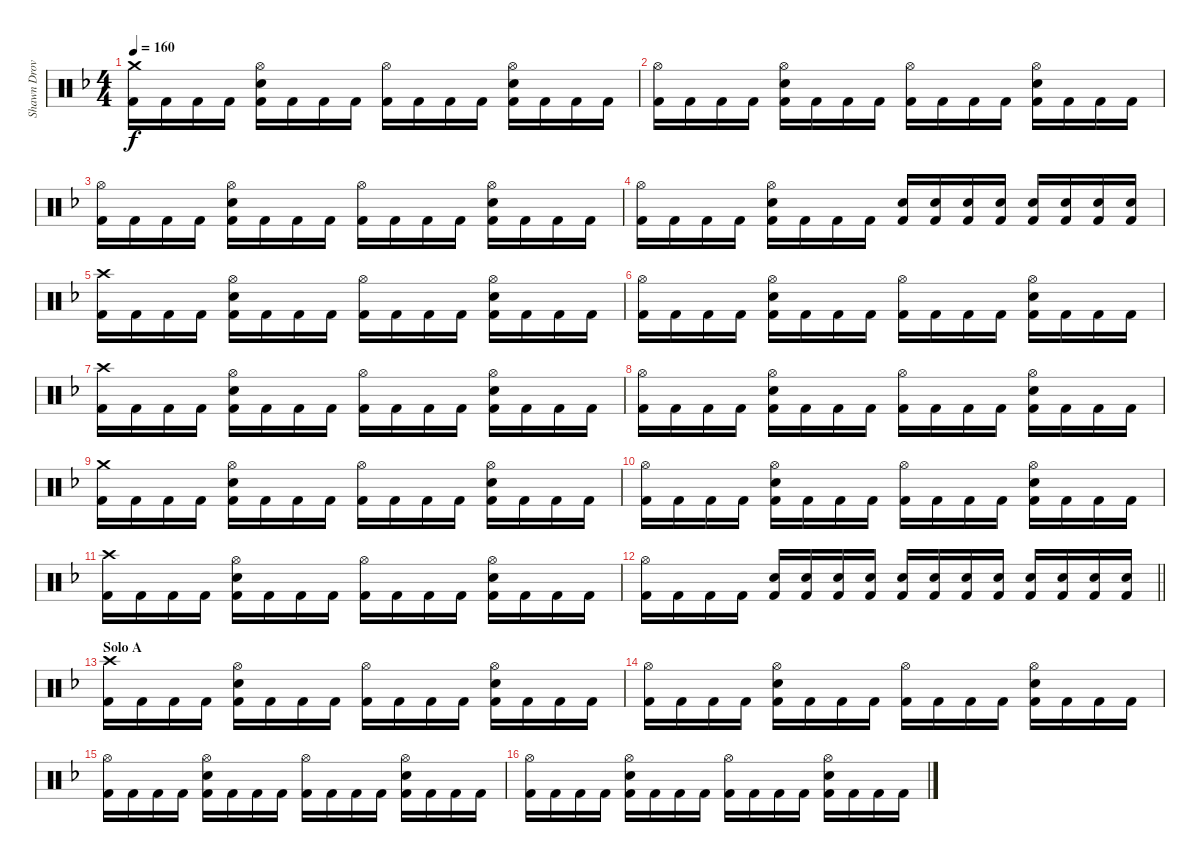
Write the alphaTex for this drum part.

\track ("Shawn Drover - Drums" "Shawn Drov") {instrument percussion}
\staff {score}
\articulation defaults
\ts (4 4)
\tempo 160
\clef neutral
\ks f
("Crash medium (hit)" "Kick (hit) 2").16{dy f} "Kick (hit) 2".16 "Kick (hit) 2".16 "Kick (hit) 2".16 ("Snare (hit) 2" "Hi-Hat (open)" "Kick (hit) 2").16 "Kick (hit) 2".16 "Kick (hit) 2".16 "Kick (hit) 2".16 ("Hi-Hat (open)" "Kick (hit) 2").16 "Kick (hit) 2".16 "Kick (hit) 2".16 "Kick (hit) 2".16 ("Snare (hit) 2" "Hi-Hat (open)" "Kick (hit) 2").16 "Kick (hit) 2".16 "Kick (hit) 2".16 "Kick (hit) 2".16 |
("Hi-Hat (open)" "Kick (hit) 2").16 "Kick (hit) 2".16 "Kick (hit) 2".16 "Kick (hit) 2".16 ("Snare (hit) 2" "Hi-Hat (open)" "Kick (hit) 2").16 "Kick (hit) 2".16 "Kick (hit) 2".16 "Kick (hit) 2".16 ("Hi-Hat (open)" "Kick (hit) 2").16 "Kick (hit) 2".16 "Kick (hit) 2".16 "Kick (hit) 2".16 ("Snare (hit) 2" "Hi-Hat (open)" "Kick (hit) 2").16 "Kick (hit) 2".16 "Kick (hit) 2".16 "Kick (hit) 2".16 |
("Hi-Hat (open)" "Kick (hit) 2").16 "Kick (hit) 2".16 "Kick (hit) 2".16 "Kick (hit) 2".16 ("Snare (hit) 2" "Hi-Hat (open)" "Kick (hit) 2").16 "Kick (hit) 2".16 "Kick (hit) 2".16 "Kick (hit) 2".16 ("Hi-Hat (open)" "Kick (hit) 2").16 "Kick (hit) 2".16 "Kick (hit) 2".16 "Kick (hit) 2".16 ("Snare (hit) 2" "Hi-Hat (open)" "Kick (hit) 2").16 "Kick (hit) 2".16 "Kick (hit) 2".16 "Kick (hit) 2".16 |
("Hi-Hat (open)" "Kick (hit) 2").16 "Kick (hit) 2".16 "Kick (hit) 2".16 "Kick (hit) 2".16 ("Snare (hit) 2" "Hi-Hat (open)" "Kick (hit) 2").16 "Kick (hit) 2".16 "Kick (hit) 2".16 "Kick (hit) 2".16 ("Snare (hit) 2" "Kick (hit) 2").16 ("Snare (hit) 2" "Kick (hit) 2").16 ("Snare (hit) 2" "Kick (hit) 2").16 ("Snare (hit) 2" "Kick (hit) 2").16 ("Snare (hit) 2" "Kick (hit) 2").16 ("Snare (hit) 2" "Kick (hit) 2").16 ("Snare (hit) 2" "Kick (hit) 2").16 ("Snare (hit) 2" "Kick (hit) 2").16 |
("Crash high (hit)" "Kick (hit) 2").16 "Kick (hit) 2".16 "Kick (hit) 2".16 "Kick (hit) 2".16 ("Snare (hit) 2" "Hi-Hat (open)" "Kick (hit) 2").16 "Kick (hit) 2".16 "Kick (hit) 2".16 "Kick (hit) 2".16 ("Hi-Hat (open)" "Kick (hit) 2").16 "Kick (hit) 2".16 "Kick (hit) 2".16 "Kick (hit) 2".16 ("Snare (hit) 2" "Hi-Hat (open)" "Kick (hit) 2").16 "Kick (hit) 2".16 "Kick (hit) 2".16 "Kick (hit) 2".16 |
("Hi-Hat (open)" "Kick (hit) 2").16 "Kick (hit) 2".16 "Kick (hit) 2".16 "Kick (hit) 2".16 ("Snare (hit) 2" "Hi-Hat (open)" "Kick (hit) 2").16 "Kick (hit) 2".16 "Kick (hit) 2".16 "Kick (hit) 2".16 ("Hi-Hat (open)" "Kick (hit) 2").16 "Kick (hit) 2".16 "Kick (hit) 2".16 "Kick (hit) 2".16 ("Snare (hit) 2" "Hi-Hat (open)" "Kick (hit) 2").16 "Kick (hit) 2".16 "Kick (hit) 2".16 "Kick (hit) 2".16 |
("Crash high (hit)" "Kick (hit) 2").16 "Kick (hit) 2".16 "Kick (hit) 2".16 "Kick (hit) 2".16 ("Snare (hit) 2" "Hi-Hat (open)" "Kick (hit) 2").16 "Kick (hit) 2".16 "Kick (hit) 2".16 "Kick (hit) 2".16 ("Hi-Hat (open)" "Kick (hit) 2").16 "Kick (hit) 2".16 "Kick (hit) 2".16 "Kick (hit) 2".16 ("Snare (hit) 2" "Hi-Hat (open)" "Kick (hit) 2").16 "Kick (hit) 2".16 "Kick (hit) 2".16 "Kick (hit) 2".16 |
("Hi-Hat (open)" "Kick (hit) 2").16 "Kick (hit) 2".16 "Kick (hit) 2".16 "Kick (hit) 2".16 ("Snare (hit) 2" "Hi-Hat (open)" "Kick (hit) 2").16 "Kick (hit) 2".16 "Kick (hit) 2".16 "Kick (hit) 2".16 ("Hi-Hat (open)" "Kick (hit) 2").16 "Kick (hit) 2".16 "Kick (hit) 2".16 "Kick (hit) 2".16 ("Snare (hit) 2" "Hi-Hat (open)" "Kick (hit) 2").16 "Kick (hit) 2".16 "Kick (hit) 2".16 "Kick (hit) 2".16 |
("Crash medium (hit)" "Kick (hit) 2").16 "Kick (hit) 2".16 "Kick (hit) 2".16 "Kick (hit) 2".16 ("Snare (hit) 2" "Hi-Hat (open)" "Kick (hit) 2").16 "Kick (hit) 2".16 "Kick (hit) 2".16 "Kick (hit) 2".16 ("Hi-Hat (open)" "Kick (hit) 2").16 "Kick (hit) 2".16 "Kick (hit) 2".16 "Kick (hit) 2".16 ("Snare (hit) 2" "Hi-Hat (open)" "Kick (hit) 2").16 "Kick (hit) 2".16 "Kick (hit) 2".16 "Kick (hit) 2".16 |
("Hi-Hat (open)" "Kick (hit) 2").16 "Kick (hit) 2".16 "Kick (hit) 2".16 "Kick (hit) 2".16 ("Snare (hit) 2" "Hi-Hat (open)" "Kick (hit) 2").16 "Kick (hit) 2".16 "Kick (hit) 2".16 "Kick (hit) 2".16 ("Hi-Hat (open)" "Kick (hit) 2").16 "Kick (hit) 2".16 "Kick (hit) 2".16 "Kick (hit) 2".16 ("Snare (hit) 2" "Hi-Hat (open)" "Kick (hit) 2").16 "Kick (hit) 2".16 "Kick (hit) 2".16 "Kick (hit) 2".16 |
("Crash high (hit)" "Kick (hit) 2").16 "Kick (hit) 2".16 "Kick (hit) 2".16 "Kick (hit) 2".16 ("Snare (hit) 2" "Hi-Hat (open)" "Kick (hit) 2").16 "Kick (hit) 2".16 "Kick (hit) 2".16 "Kick (hit) 2".16 ("Hi-Hat (open)" "Kick (hit) 2").16 "Kick (hit) 2".16 "Kick (hit) 2".16 "Kick (hit) 2".16 ("Snare (hit) 2" "Hi-Hat (open)" "Kick (hit) 2").16 "Kick (hit) 2".16 "Kick (hit) 2".16 "Kick (hit) 2".16 |
\barLineRight lightlight
("Hi-Hat (open)" "Kick (hit) 2").16 "Kick (hit) 2".16 "Kick (hit) 2".16 "Kick (hit) 2".16 ("Snare (hit) 2" "Kick (hit) 2").16 ("Snare (hit) 2" "Kick (hit) 2").16 ("Snare (hit) 2" "Kick (hit) 2").16 ("Snare (hit) 2" "Kick (hit) 2").16 ("Snare (hit) 2" "Kick (hit) 2").16 ("Snare (hit) 2" "Kick (hit) 2").16 ("Snare (hit) 2" "Kick (hit) 2").16 ("Snare (hit) 2" "Kick (hit) 2").16 ("Snare (hit) 2" "Kick (hit) 2").16 ("Snare (hit) 2" "Kick (hit) 2").16 ("Snare (hit) 2" "Kick (hit) 2").16 ("Snare (hit) 2" "Kick (hit) 2").16 |
\section ("" "Solo A")
("Crash high (hit)" "Kick (hit) 2").16 "Kick (hit) 2".16 "Kick (hit) 2".16 "Kick (hit) 2".16 ("Snare (hit) 2" "Hi-Hat (open)" "Kick (hit) 2").16 "Kick (hit) 2".16 "Kick (hit) 2".16 "Kick (hit) 2".16 ("Hi-Hat (open)" "Kick (hit) 2").16 "Kick (hit) 2".16 "Kick (hit) 2".16 "Kick (hit) 2".16 ("Snare (hit) 2" "Hi-Hat (open)" "Kick (hit) 2").16 "Kick (hit) 2".16 "Kick (hit) 2".16 "Kick (hit) 2".16 |
("Hi-Hat (open)" "Kick (hit) 2").16 "Kick (hit) 2".16 "Kick (hit) 2".16 "Kick (hit) 2".16 ("Snare (hit) 2" "Hi-Hat (open)" "Kick (hit) 2").16 "Kick (hit) 2".16 "Kick (hit) 2".16 "Kick (hit) 2".16 ("Hi-Hat (open)" "Kick (hit) 2").16 "Kick (hit) 2".16 "Kick (hit) 2".16 "Kick (hit) 2".16 ("Snare (hit) 2" "Hi-Hat (open)" "Kick (hit) 2").16 "Kick (hit) 2".16 "Kick (hit) 2".16 "Kick (hit) 2".16 |
("Hi-Hat (open)" "Kick (hit) 2").16 "Kick (hit) 2".16 "Kick (hit) 2".16 "Kick (hit) 2".16 ("Snare (hit) 2" "Hi-Hat (open)" "Kick (hit) 2").16 "Kick (hit) 2".16 "Kick (hit) 2".16 "Kick (hit) 2".16 ("Hi-Hat (open)" "Kick (hit) 2").16 "Kick (hit) 2".16 "Kick (hit) 2".16 "Kick (hit) 2".16 ("Snare (hit) 2" "Hi-Hat (open)" "Kick (hit) 2").16 "Kick (hit) 2".16 "Kick (hit) 2".16 "Kick (hit) 2".16 |
("Hi-Hat (open)" "Kick (hit) 2").16 "Kick (hit) 2".16 "Kick (hit) 2".16 "Kick (hit) 2".16 ("Snare (hit) 2" "Hi-Hat (open)" "Kick (hit) 2").16 "Kick (hit) 2".16 "Kick (hit) 2".16 "Kick (hit) 2".16 ("Hi-Hat (open)" "Kick (hit) 2").16 "Kick (hit) 2".16 "Kick (hit) 2".16 "Kick (hit) 2".16 ("Snare (hit) 2" "Hi-Hat (open)" "Kick (hit) 2").16 "Kick (hit) 2".16 "Kick (hit) 2".16 "Kick (hit) 2".16
